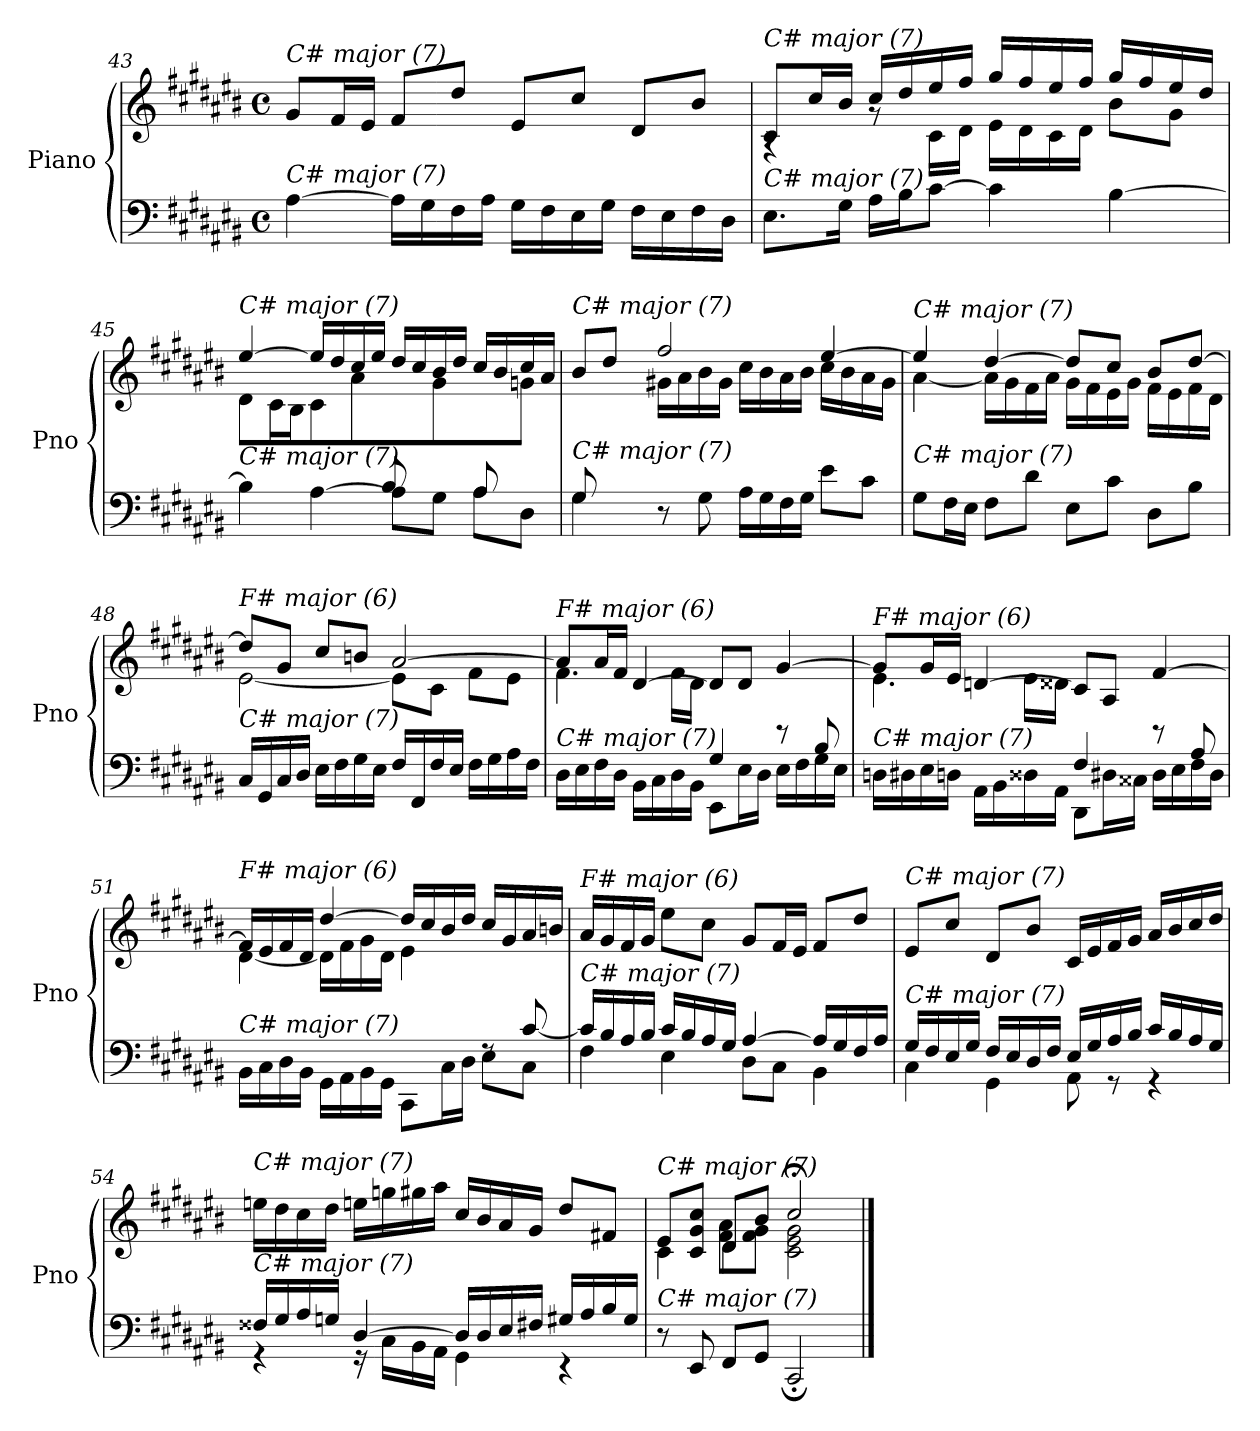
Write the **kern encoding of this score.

**kern	**kern
*part1	*part1
*staff2	*staff1
*I"Piano	*
*I'Pno	*
!!LO:LB:g=z
*clefF4	*clefG2
*k[f#c#g#d#a#e#b#]	*k[f#c#g#d#a#e#b#]
*M4/4	*M4/4
*met(c)	*met(c)
=43	=43
!	!LO:TX:i:t=C# major (7)
!LO:TX:i:t=C# major (7)	!
[4A#\	8g#/L
.	16f#/L
.	16e#/JJ
16A#\LL]	8f#/L
16G#\	.
16F#\	8dd#/J
16A#\JJ	.
16G#\LL	8e#/L
16F#\	.
16E#\	8cc#/J
16G#\JJ	.
16F#\LL	8d#/L
16E#\	.
16F#\	8b#/J
16D#\JJ	.
=44	=44
*	*^
!	!LO:TX:i:t=C# major (7)	!
!LO:TX:i:t=C# major (7)	!	!
8.E#\L	8c#/L	4rA
.	16cc#/L	.
16G#\Jk	16b#/JJ	.
16A#\LL	16cc#/LL	8rg
16B#\J	16dd#/	.
[8c#\J	16ee#/	16c#\LL
.	16ff#/JJ	16d#\JJ
4c#\]	16gg#/LL	16e#\LL
.	16ff#/	16d#\
.	16ee#/	16c#\
.	16ff#/JJ	16d#\JJ
[4B#\	16gg#/LL	8b#\L
.	16ff#/	.
.	16ee#/	8g#\J
.	16dd#/JJ	.
=45	=45	=45
*^	*	*
!	!	!LO:TX:i:t=C# major (7)	!
!LO:TX:i:t=C# major (7)	!	!	!
4B#\]	2ryy	[4ee#/	8d#\L
.	.	.	16c#\L
.	.	.	16B#\JJ
[4A#\	.	16ee#/LL]	8c#\L
.	.	16dd#/	.
.	.	16cc#/	8a#\J
.	.	16ee#/JJ	.
8A#\L]	8B#/L	16dd#/LL	8ryy
.	.	16cc#/	.
8G#\J	8ryy	16b#/	8g#\J
.	.	16dd#/JJ	.
8A#\L	8A#/L	16cc#/LL	8ryy
.	.	16b#/	.
8D#\J	8ryy	16cc#/	8gni\J
.	.	16a#/JJ	.
!!LO:LB:g=z	!!
=46	=46	=46	=46
!	!	!LO:TX:i:t=C# major (7)	!
!LO:TX:i:t=C# major (7)	!	!	!
8G#/L	4G#\	8b#/L	8ryy
2..ryy	.	8dd#/J	16g#\L
.	.	.	16gni\JJ
.	8r	2ff#/	16g#\LL
.	.	.	16a#\
.	8G#\	.	16b#\
.	.	.	16g#\JJ
.	16A#\LL	.	16cc#\LL
.	16G#\	.	16b#\
.	16F#\	.	16a#\
.	16G#\JJ	.	16b#\JJ
.	8e#\L	[4ee#/	16cc#\LL
.	.	.	16b#\
.	8c#\J	.	16a#\
.	.	.	16g#\JJ
*v	*v	*	*
=47	=47	=47
!	!LO:TX:i:t=C# major (7)	!
!LO:TX:i:t=C# major (7)	!	!
8G#\L	4ee#/]	[4a#\
16F#\L	.	.
16E#\JJ	.	.
8F#\L	[4dd#/	16a#\LL]
.	.	16g#\
8d#\J	.	16f#\
.	.	16a#\JJ
8E#\L	8dd#/L]	16g#\LL
.	.	16f#\
8c#\J	8cc#/J	16e#\
.	.	16g#\JJ
8D#\L	8b#/L	16f#\LL
.	.	16e#\
8B#\J	[8dd#/J	16f#\
.	.	16d#\JJ
=48	=48	=48
!	!LO:TX:i:t=F# major (6)	!
!LO:TX:i:t=C# major (7)	!	!
16C#/LL	8dd#/L]	[2e#\
16GG#/	.	.
16C#/	8g#/J	.
16D#/JJ	.	.
16E#\LL	8cc#/L	.
16F#\	.	.
16G#\	8bn/J	.
16E#\JJ	.	.
16F#/LL	[2a#/	8e#\L]
16FF#/	.	.
16F#/	.	8c#\J
16E#/JJ	.	.
16F#\LL	.	8f#\L
16G#\	.	.
16A#\	.	8e#\J
16F#\JJ	.	.
!!LO:PB:g=z	!!
=49	=49	=49
*^	*	*
!	!	!LO:TX:i:t=F# major (6)	!
!LO:TX:i:t=C# major (7)	!	!	!
2ryy	16D#\LL	8a#/L]	4.f#\
.	16E#\	.	.
.	16F#\	16a#/L	.
.	16D#\JJ	16f#/JJ	.
.	16BB#\LL	[4d#/	.
.	16C#\	.	.
.	16D#\	.	16f#\LL
.	16BB#\JJ	.	16d#\JJ
4G#/	8EE#\L	8d#/L]	4ryy
.	16E#\L	8d#/J	.
.	16D#\JJ	.	.
8ryy	16E#\LL	[4g#/	8rBB
.	16F#\	.	.
8B#/	16G#\	.	8ryy
.	16E#\JJ	.	.
=50	=50	=50	=50
!	!	!LO:TX:i:t=F# major (6)	!
!LO:TX:i:t=C# major (7)	!	!	!
2ryy	16Dni\LL	8g#/L]	4.e#\
.	16D#\	.	.
.	16E#\	16g#/L	.
.	16Dni\JJ	16e#/JJ	.
.	16AA#\LL	[4dni/	.
.	16BB#\	.	.
.	16D##Xi\	.	16e#\LL
.	16AA#\JJ	.	16d##Xi\JJ
4F#/	8DD#\L	8c##/L]	4ryy
.	16D#\L	8A#/J	.
.	16C##Xj\JJ	.	.
8ryy	16D#\LL	[4f#/	8rBB
.	16E#\	.	.
8A#/	16F#\	.	8ryy
.	16D#\JJ	.	.
=51	=51	=51	=51
*	*^	*	*^
!	!	!	!LO:TX:i:t=F# major (6)	!	!
!LO:TX:i:t=C# major (7)	!	!	!	!	!
2.ryy	16BB#\LL	2.ryy	16f#/LL]	[4d#\	2.ryy
.	16C#\	.	16e#/	.	.
.	16D#\	.	16f#/	.	.
.	16BB#\JJ	.	16d#/JJ	.	.
.	16GG#\LL	.	[4dd#/	16d#\LL]	.
.	16AA#\	.	.	16f#\	.
.	16BB#\	.	.	16g#\	.
.	16GG#\JJ	.	.	16d#\JJ	.
.	8CC#\L	.	16dd#/LL]	4e#\	.
.	.	.	16cc#/	.	.
.	16C#\L	.	16b#/	.	.
.	16D#\JJ	.	16dd#/JJ	.	.
4ryy	8rF	8E#\L	16cc#/LL	4ryy	4ryy
.	.	.	16g#/	.	.
.	[8c#/	8C#\J	16a#/	.	.
.	.	.	16bn/JJ	.	.
*	*v	*v	*	*	*
*	*	*v	*v	*v
!!LO:LB:g=z
=52	=52	=52
!	!	!LO:TX:i:t=F# major (6)
!LO:TX:i:t=C# major (7)	!	!
16c#/LL]	4F#\	16a#/LL
16B#/	.	16g#/
16A#/	.	16f#/
16B#/JJ	.	16g#/JJ
16c#/LL	4E#\	8ee#\L
16B#/	.	.
16A#/	.	8cc#\J
16G#/JJ	.	.
[4A#/	8D#\L	8g#/L
.	8C#\J	16f#/L
.	.	16e#/JJ
16A#/LL]	4BB#\	8f#/L
16G#/	.	.
16F#/	.	8dd#/J
16A#/JJ	.	.
=53	=53	=53
!	!	!LO:TX:i:t=C# major (7)
!LO:TX:i:t=C# major (7)	!	!
16G#/LL	4C#\	8e#/L
16F#/	.	.
16E#/	.	8cc#/J
16G#/JJ	.	.
16F#/LL	4GG#\	8d#/L
16E#/	.	.
16D#/	.	8b#/J
16F#/JJ	.	.
16E#/LL	8AA#\	16c#/LL
16G#/	.	16e#/
16A#/	8r	16f#/
16B#/JJ	.	16g#/JJ
16c#/LL	4r	16a#/LL
16B#/	.	16b#/
16A#/	.	16cc#/
16G#/JJ	.	16dd#/JJ
!!LO:LB:g=z
=54	=54	=54
!	!	!LO:TX:i:t=C# major (7)
!LO:TX:i:t=C# major (7)	!	!
16F##Xj/LL	4r	16een\LL
16G#/	.	16dd#\
16A#/	.	16cc#\
16Gni/JJ	.	16dd#\JJ
[4D#/	16r	16een\LL
.	16C#\LL	16ggni\
.	16BB#\	16gg#\
.	16AA#\JJ	16aa#\JJ
16D#/LL]	4GG#\	16cc#/LL
16D#/	.	16b#/
16E#/	.	16a#/
16F#X/JJ	.	16g#/JJ
16G#/LL	4r	8dd#/L
16A#/	.	.
16B#/	.	8f#X/J
16G#/JJ	.	.
=55	=55	=55
*	*	*^
*	*	*	*^
!	!	!LO:TX:i:t=C# major (7)	!	!
!LO:TX:i:t=C# major (7)	!	!	!	!
4ryy	8r	8e#/L	4c#\	4ryy
.	8EE#/	8c#/ 8g#/ 8cc#/J	.	.
4ryy	8FF#/L	8d#/L	8f#\ 8a#\L	4d#\
.	8GG#/J	8b#/J	8f#\ 8g#\J	.
2ryy	2CC#;/	2cc#;</	2c#\ 2e#\ 2g#\	2ryy
*v	*v	*	*	*
*	*v	*v	*v
==	==
*-	*-
